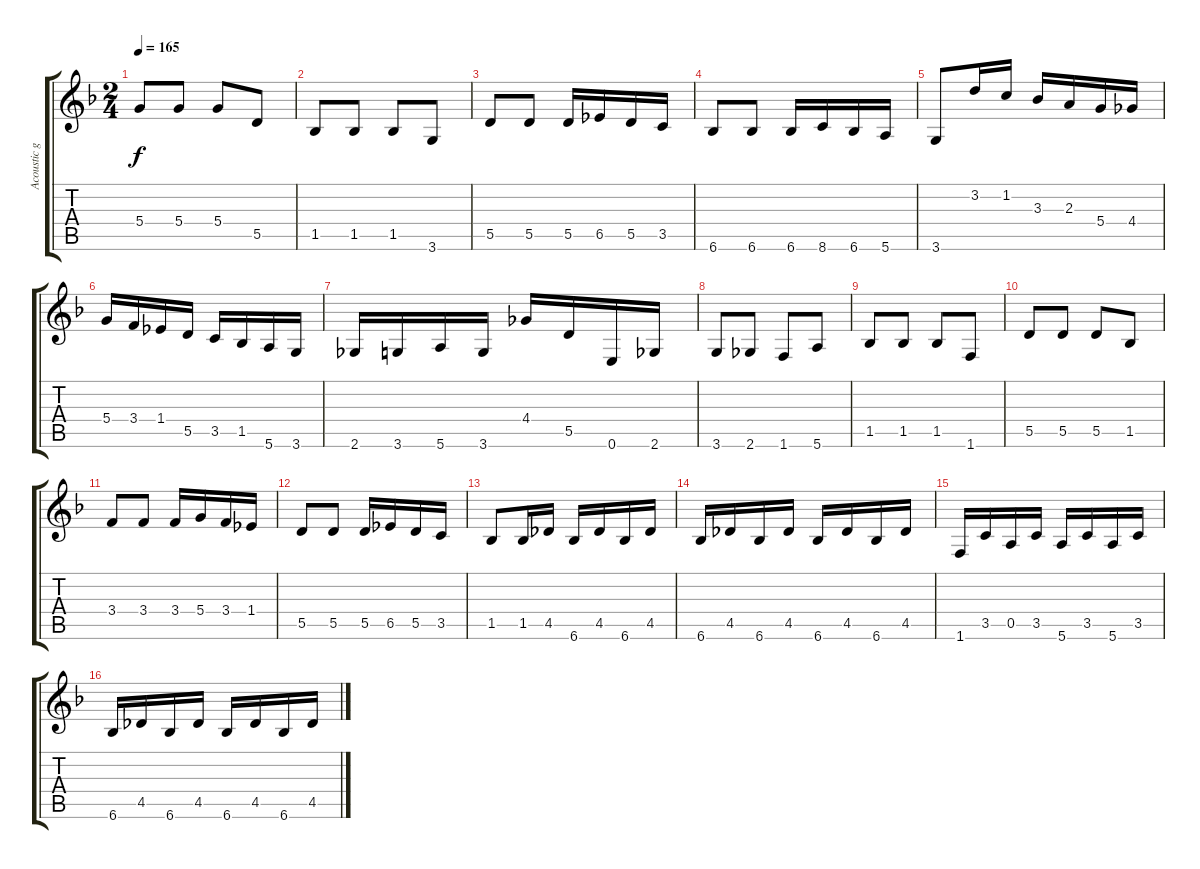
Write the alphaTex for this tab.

\track ("Acoustic guitar 2" "Acoustic g") {instrument acousticguitarsteel}
\staff {score tabs}
\tuning (E4 B3 G3 D3 A2 E2) {hide}
\ts (2 4)
\tempo 165
\clef g2
\ks f
5.4.8{dy f} 5.4.8 5.4.8 5.5.8 |
1.5.8 1.5.8 1.5.8 3.6.8 |
5.5.8 5.5.8 5.5.16 6.5.16 5.5.16 3.5.16 |
6.6.8 6.6.8 6.6.16 8.6.16 6.6.16 5.6.16 |
3.6.8 3.2.16 1.2.16 3.3.16 2.3.16 5.4.16 4.4.16 |
5.4.16 3.4.16 1.4.16 5.5.16 3.5.16 1.5.16 5.6.16 3.6.16 |
2.6.16 3.6.16 5.6.16 3.6.16 4.4.16 5.5.16 0.6.16 2.6.16 |
3.6.8 2.6.8 1.6.8 5.6.8 |
1.5.8 1.5.8 1.5.8 1.6.8 |
5.5.8 5.5.8 5.5.8 1.5.8 |
3.4.8 3.4.8 3.4.16 5.4.16 3.4.16 1.4.16 |
5.5.8 5.5.8 5.5.16 6.5.16 5.5.16 3.5.16 |
1.5.8 1.5.16 4.5.16 6.6.16 4.5.16 6.6.16 4.5.16 |
6.6.16 4.5.16 6.6.16 4.5.16 6.6.16 4.5.16 6.6.16 4.5.16 |
1.6.16 3.5.16 0.5.16 3.5.16 5.6.16 3.5.16 5.6.16 3.5.16 |
6.6.16 4.5.16 6.6.16 4.5.16 6.6.16 4.5.16 6.6.16 4.5.16
